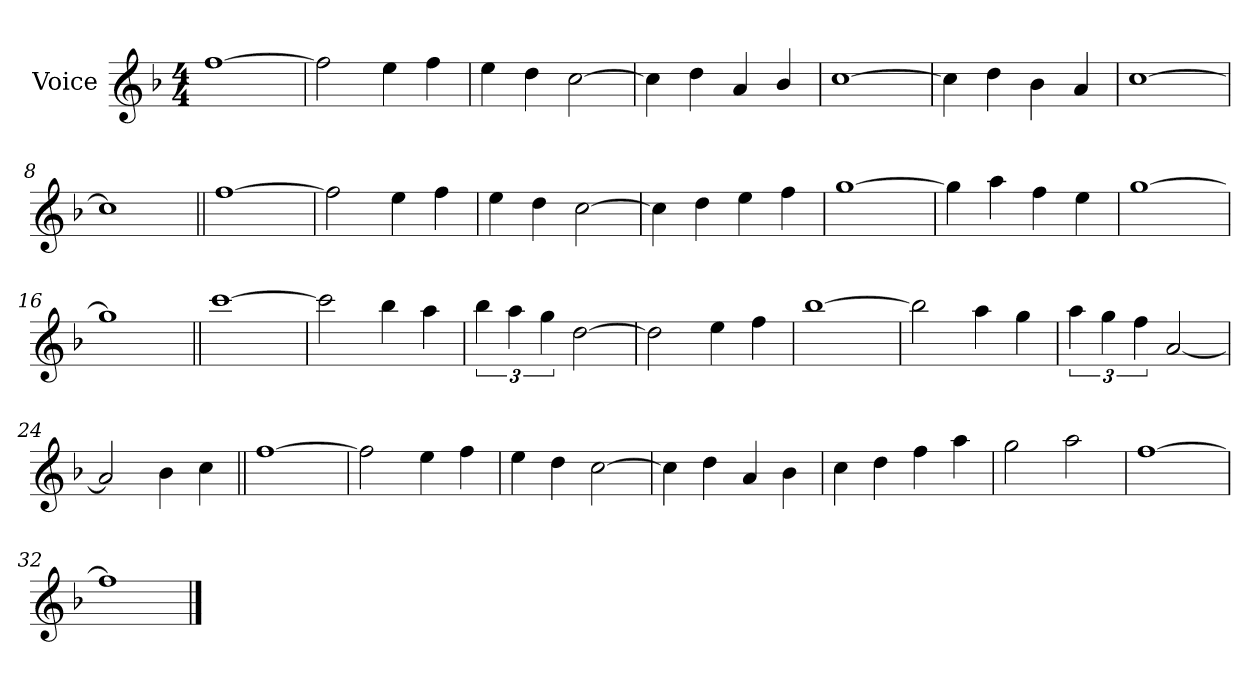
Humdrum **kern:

**kern
*part1
*staff1
*I"Voice
*I'V.
*clefG2
*k[b-]
*F:
*M4/4
=1
[>1ff
=2
2ff\]
4ee\
4ff\
=3
4ee\
4dd\
[>2cc\
=4
4cc\]
4dd\
4a/
4b-/
!!LO:LB:g=z
=5
[>1cc
=6
4cc\]
4dd\
4b-\
4a/
=7
[>1cc
=8
1cc]
!!LO:LB:g=z
=9||
[>1ff
=10
2ff\]
4ee\
4ff\
=11
4ee\
4dd\
[>2cc\
=12
4cc\]
4dd\
4ee\
4ff\
!!LO:LB:g=z
=13
[>1gg
=14
4gg\]
4aa\
4ff\
4ee\
=15
[>1gg
=16
1gg]
!!LO:LB:g=z
=17||
[>1ccc
=18
2ccc\]
4bb-\
4aa\
=19
6bb-\
6aa\
6gg\
[>2dd\
=20
2dd\]
4ee\
4ff\
!!LO:LB:g=z
=21
[>1bb-
=22
2bb-\]
4aa\
4gg\
=23
6aa\
6gg\
6ff\
[<2a/
=24
2a/]
4b-\
4cc\
!!LO:LB:g=z
=25||
[>1ff
=26
2ff\]
4ee\
4ff\
=27
4ee\
4dd\
[>2cc\
=28
4cc\]
4dd\
4a/
4b-\
!!LO:LB:g=z
=29
4cc\
4dd\
4ff\
4aa\
=30
2gg\
2aa\
=31
[>1ff
=32
1ff]
==
*-
